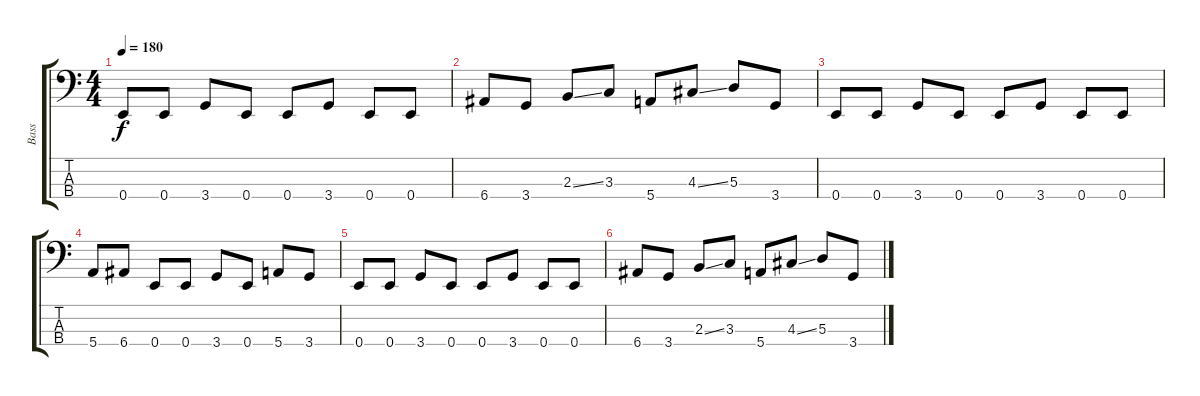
\track ("Bass" "Bass") {instrument electricbasspick}
\staff {score tabs}
\tuning (G2 D2 A1 E1) {hide}
\ts (4 4)
\tempo 180
\clef f4
\ks c
0.4.8{dy f} 0.4.8 3.4.8 0.4.8 0.4.8 3.4.8 0.4.8 0.4.8 |
6.4.8 3.4.8 2.3{ss}.8 3.3.8 5.4.8 4.3{ss}.8 5.3.8 3.4.8 |
0.4.8 0.4.8 3.4.8 0.4.8 0.4.8 3.4.8 0.4.8 0.4.8 |
5.4.8 6.4.8 0.4.8 0.4.8 3.4.8 0.4.8 5.4.8 3.4.8 |
0.4.8 0.4.8 3.4.8 0.4.8 0.4.8 3.4.8 0.4.8 0.4.8 |
6.4.8 3.4.8 2.3{ss}.8 3.3.8 5.4.8 4.3{ss}.8 5.3.8 3.4.8
